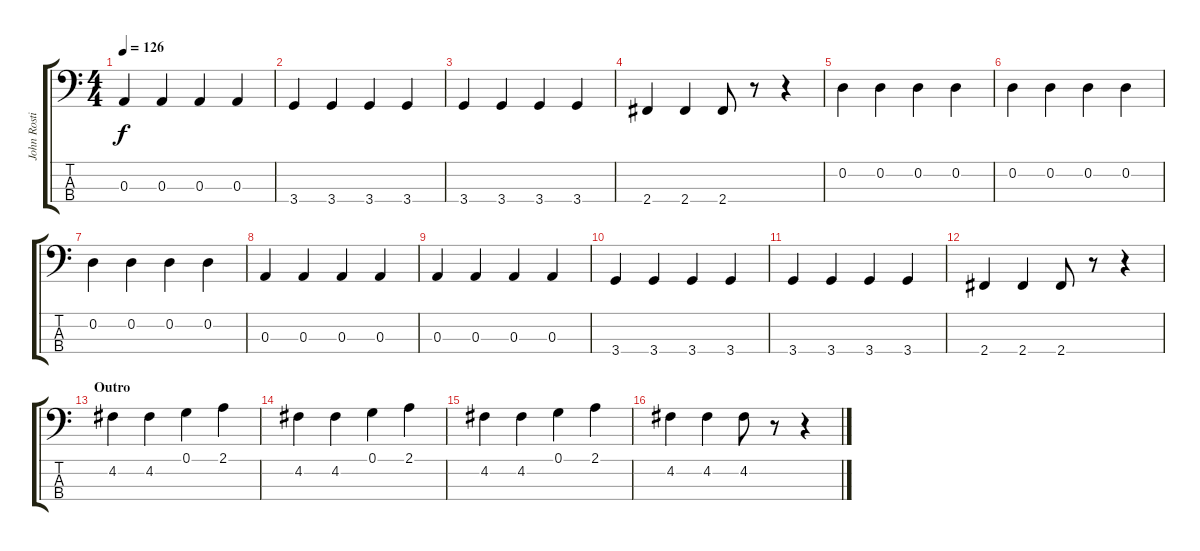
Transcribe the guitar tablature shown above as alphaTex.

\track ("John Rostill" "John Rosti") {instrument acousticbass}
\staff {score tabs}
\tuning (G2 D2 A1 E1) {hide}
\ts (4 4)
\tempo 126
\clef f4
\ks c
0.3.4{dy f} 0.3.4 0.3.4 0.3.4 |
3.4.4 3.4.4 3.4.4 3.4.4 |
3.4.4 3.4.4 3.4.4 3.4.4 |
2.4.4 2.4.4 2.4.8 r.8 r.4 |
0.2.4 0.2.4 0.2.4 0.2.4 |
0.2.4 0.2.4 0.2.4 0.2.4 |
0.2.4 0.2.4 0.2.4 0.2.4 |
0.3.4 0.3.4 0.3.4 0.3.4 |
0.3.4 0.3.4 0.3.4 0.3.4 |
3.4.4 3.4.4 3.4.4 3.4.4 |
3.4.4 3.4.4 3.4.4 3.4.4 |
2.4.4 2.4.4 2.4.8 r.8 r.4 |
\section ("" "Outro")
4.2.4 4.2.4 0.1.4 2.1.4 |
4.2.4 4.2.4 0.1.4 2.1.4 |
4.2.4 4.2.4 0.1.4 2.1.4 |
4.2.4 4.2.4 4.2.8 r.8 r.4
